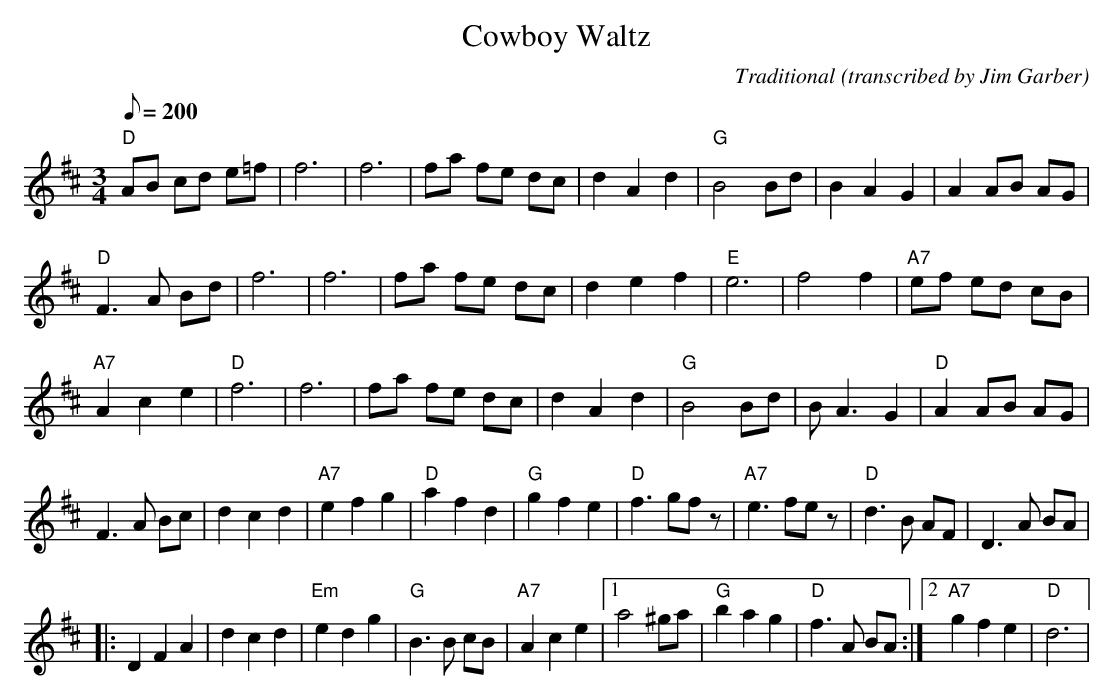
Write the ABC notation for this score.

X:1
T:Cowboy Waltz
C:Traditional (transcribed by Jim Garber)
M:3/4
L:1/8
Q:1/8=200
K:D
"D"AB cd e=f|f6|f6|fa fe dc|d2A2d2|"G"B4Bd|B2A2G2|A2AB AG|
"D"F3 A Bd|f6|f6|fa fe dc|d2e2f2|"E"e6|f4f2|"A7"ef ed cB|
"A7"A2c2e2|"D"f6|f6|fa fe dc|d2A2d2|"G"B4Bd|BA3G2|\
"D"A2AB AG|
F3 A Bc|d2c2d2|"A7"e2f2g2|"D"a2f2d2|"G"g2f2e2|\
"D"f3 gfz|"A7"e3 fez|"D"d3 B AF|D3 A BA|
|:D2F2A2|d2c2d2|"Em"e2d2g2|"G"B3 B cB|"A7"A2c2e2|1 \
a4^ga|"G" b2a2g2|"D"f3 A BA:|2 "A7"g2f2e2|"D"d6|
